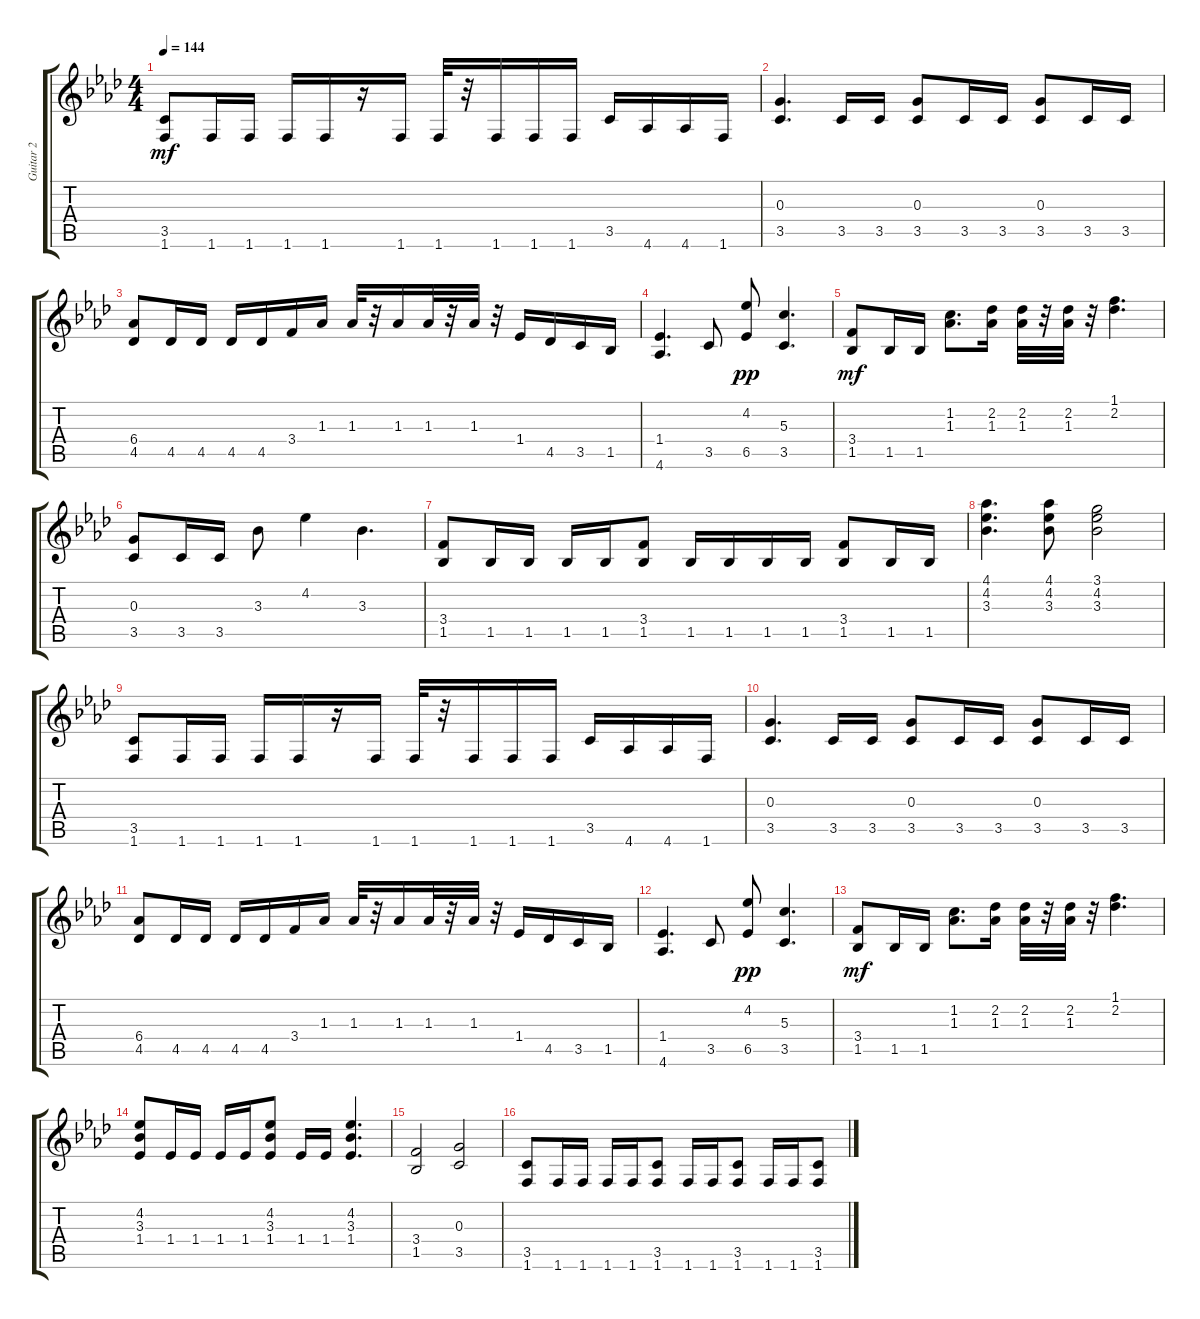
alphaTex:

\track ("Guitar 2" "Guitar 2") {instrument distortionguitar}
\staff {score tabs}
\tuning (E4 B3 G3 D3 A2 E2) {hide}
\ts (4 4)
\tempo 144
\clef g2
\ks ab
(3.5 1.6).8{dy mf} 1.6.16 1.6.16 1.6.16 1.6.16 r.16 1.6.16 1.6.32 r.32 1.6.16 1.6.16 1.6.16 3.5.16 4.6.16 4.6.16 1.6.16 |
(0.3 3.5).4{d} 3.5.16 3.5.16 (0.3 3.5).8 3.5.16 3.5.16 (0.3 3.5).8 3.5.16 3.5.16 |
(6.4 4.5).8 4.5.16 4.5.16 4.5.16 4.5.16 3.4.16 1.3.16 1.3.32 r.32 1.3.16 1.3.32 r.32 1.3.32 r.32 1.4.16 4.5.16 3.5.16 1.5.16 |
(1.4 4.6).4{d} 3.5.8 (4.2 6.5).8{dy pp} (5.3 3.5).4{d} |
(3.4 1.5).8{dy mf} 1.5.16 1.5.16 (1.2 1.3).8{d} (2.2 1.3).16 (2.2 1.3).32 r.32 (2.2 1.3).32 r.32 (1.1 2.2).4{d} |
(0.3 3.5).8 3.5.16 3.5.16 3.3.8 4.2.4 3.3.4{d} |
(3.4 1.5).8 1.5.16 1.5.16 1.5.16 1.5.16 (3.4 1.5).8 1.5.16 1.5.16 1.5.16 1.5.16 (3.4 1.5).8 1.5.16 1.5.16 |
(4.1 4.2 3.3).4{d} (4.1 4.2 3.3).8 (3.1 4.2 3.3).2 |
(3.5 1.6).8 1.6.16 1.6.16 1.6.16 1.6.16 r.16 1.6.16 1.6.32 r.32 1.6.16 1.6.16 1.6.16 3.5.16 4.6.16 4.6.16 1.6.16 |
(0.3 3.5).4{d} 3.5.16 3.5.16 (0.3 3.5).8 3.5.16 3.5.16 (0.3 3.5).8 3.5.16 3.5.16 |
(6.4 4.5).8 4.5.16 4.5.16 4.5.16 4.5.16 3.4.16 1.3.16 1.3.32 r.32 1.3.16 1.3.32 r.32 1.3.32 r.32 1.4.16 4.5.16 3.5.16 1.5.16 |
(1.4 4.6).4{d} 3.5.8 (4.2 6.5).8{dy pp} (5.3 3.5).4{d} |
(3.4 1.5).8{dy mf} 1.5.16 1.5.16 (1.2 1.3).8{d} (2.2 1.3).16 (2.2 1.3).32 r.32 (2.2 1.3).32 r.32 (1.1 2.2).4{d} |
(4.2 3.3 1.4).8 1.4.16 1.4.16 1.4.16 1.4.16 (4.2 3.3 1.4).8 1.4.16 1.4.16 (4.2 3.3 1.4).4{d} |
(3.4 1.5).2 (0.3 3.5).2 |
(3.5 1.6).8 1.6.16 1.6.16 1.6.16 1.6.16 (3.5 1.6).8 1.6.16 1.6.16 (3.5 1.6).8 1.6.16 1.6.16 (3.5 1.6).8
